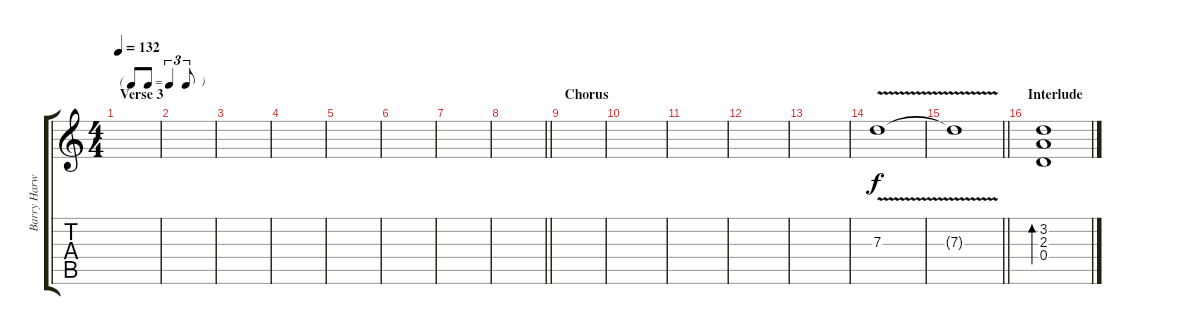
\track ("Barry Harwood (Fills I)" "Barry Harw") {instrument overdrivenguitar}
\staff {score tabs}
\tuning (E4 B3 G3 D3 A2 E2) {hide}
\ts (4 4)
\tf triplet8th
\section ("" "Verse 3")
\tempo 132
\clef g2
\ks c
|
|
|
|
|
|
|
\barLineRight lightlight
|
\section ("" "Chorus")
|
|
|
|
|
7.3{v}.1 |
\barLineRight lightlight
7.3{t}.1 |
\section ("" "Interlude")
(3.2 2.3 0.4).1{bd 120}
